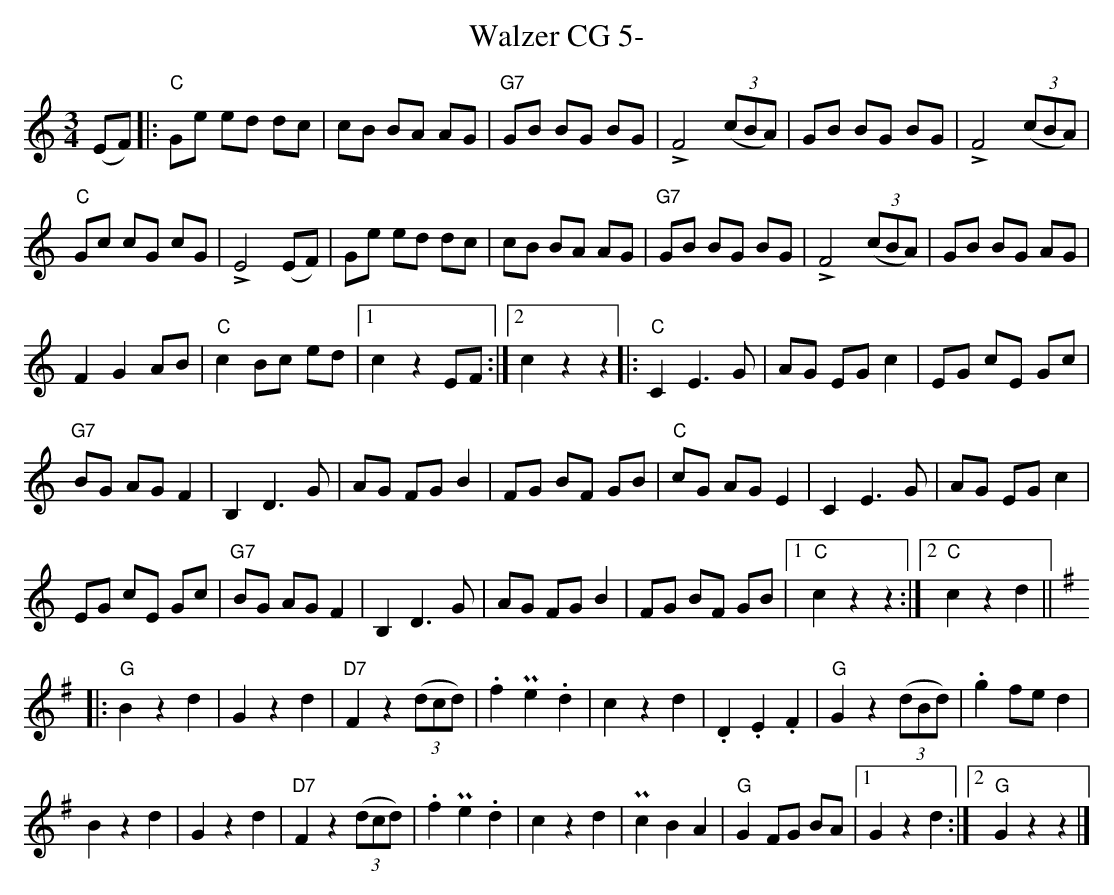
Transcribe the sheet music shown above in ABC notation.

X:1
T:Walzer CG 5-
M:3/4
L:1/8
K:Cmaj
(EF) |: "C"Ge ed dc | cB BA AG | "G7"GB BG BG | !>!F4 ((3cBA) | GB BG BG | !>!F4 ((3cBA) |
"C"Gc cG cG | !>!E4 (EF) | Ge ed dc | cB BA AG | "G7"GB BG BG | !>!F4 ((3cBA) | GB BG AG |
F2G2 AB | "C"c2 Bc ed |1 c2z2EF :|2 c2z2z2 |: "C"C2E3G | AG EG c2 | EG cE Gc |
"G7"BG AG F2 | B,2D3G | AG FG B2 | FG BF GB | "C"cG AG E2 | C2E3G | AG EG c2 |
EG cE Gc | "G7"BG AG F2 | B,2D3G | AG FG B2 | FG BF GB |1 "C"c2z2z2 :|2 "C"c2z2d2 || [K:Gmaj] [L:1/4]
|: "G"Bzd | Gzd | "D7"Fz ((3d/2c/2d/2) | .f Pe .d | czd | .D.E.F | "G"Gz ((3d/2B/2d/2) | .g f/2e/2 d |
Bzd | Gzd | "D7"Fz ((3d/2c/2d/2) | .f Pe .d | czd | Pc BA | "G"G F/2G/2 B/2A/2 |1 Gzd :|2 "G"Gzz |]
